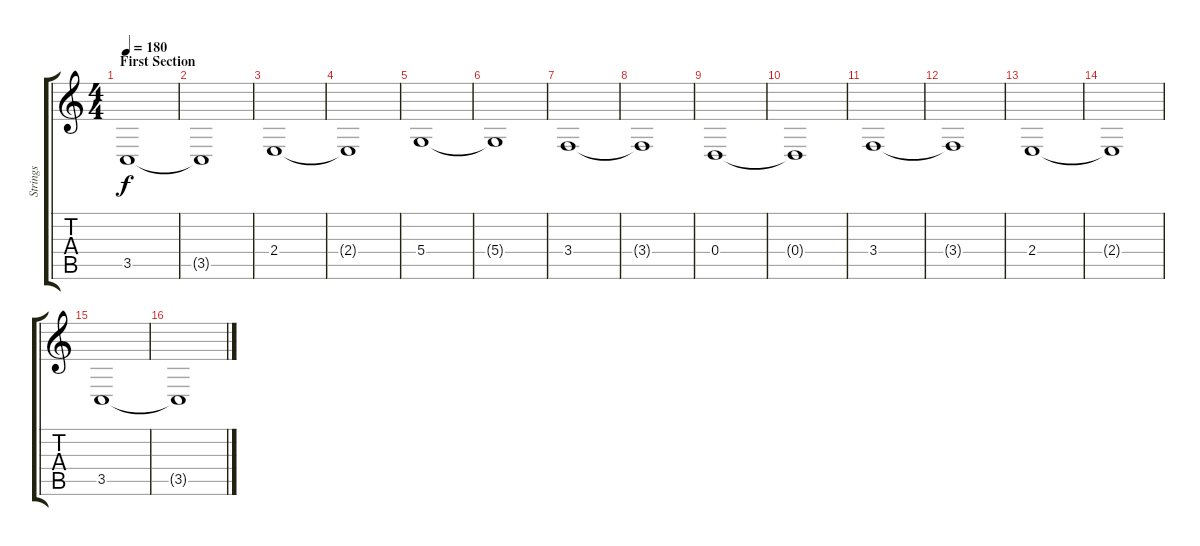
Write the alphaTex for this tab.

\track ("Strings" "Strings") {instrument stringensemble1}
\staff {score tabs}
\tuning (E4 B3 G3 D3 A2 E2) {hide}
\ts (4 4)
\section ("" "First Section")
\tempo 180
\clef g2
\ks c
3.5.1{dy f instrument stringensemble1} |
3.5{t}.1 |
2.4.1 |
2.4{t}.1 |
5.4.1 |
5.4{t}.1 |
3.4.1 |
3.4{t}.1 |
0.4.1 |
0.4{t}.1 |
3.4.1 |
3.4{t}.1 |
2.4.1 |
2.4{t}.1 |
3.5.1 |
3.5{t}.1
